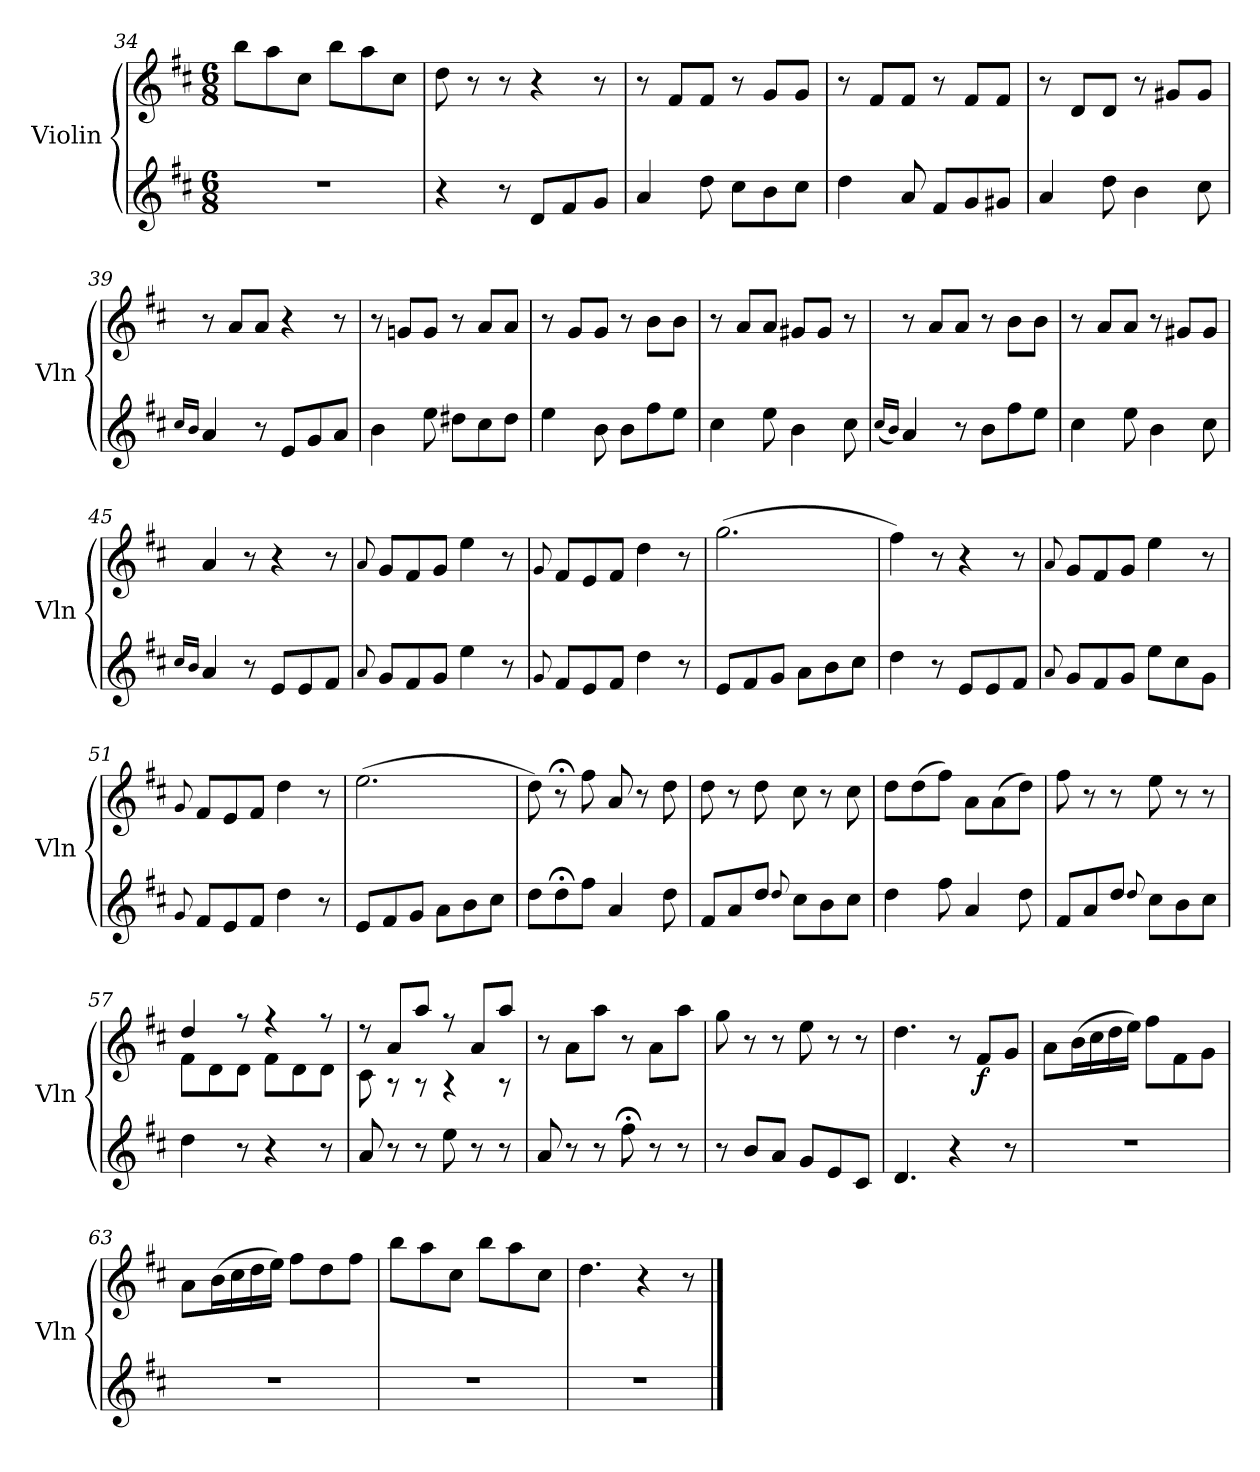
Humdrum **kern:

**kern	**kern	**dynam
*part2	*part1	*part1
*staff2	*staff1	*staff1
*I"Violin	*I"Violin	*
*I'Vln	*I'Vln	*
*clefG2	*clefG2	*
*k[f#c#]	*k[f#c#]	*
*M6/8	*M6/8	*
=34	=34	=34
2.r	8bb\L	.
.	8aa\	.
.	8cc#\J	.
.	8bb\L	.
.	8aa\	.
.	8cc#\J	.
=35	=35	=35
4r	8dd\	.
.	8r	.
8r	8r	.
8d/L	4r	.
8f#/	.	.
8g/J	8r	.
=36	=36	=36
4a/	8r	.
.	8f#/L	.
8dd\	8f#/J	.
8cc#\L	8r	.
8b\	8g/L	.
8cc#\J	8g/J	.
!!LO:LB:g=z
=37	=37	=37
4dd\	8r	.
.	8f#/L	.
8a/	8f#/J	.
8f#/L	8r	.
8g/	8f#/L	.
8g#X/J	8f#/J	.
=38	=38	=38
4a/	8r	.
.	8d/L	.
8dd\	8d/J	.
4b\	8r	.
.	8g#X/L	.
8cc#\	8g#/J	.
=39	=39	=39
16qqcc#/LL	.	.
16qqb/JJ	.	.
4a/	8r	.
.	8a/L	.
8r	8a/J	.
8e/L	4r	.
8g/	.	.
8a/J	8r	.
=40	=40	=40
4b\	8r	.
.	8gn/L	.
8ee\	8g/J	.
8dd#X\L	8r	.
8cc#\	8a/L	.
8dd#\J	8a/J	.
=41	=41	=41
4ee\	8r	.
.	8g/L	.
8b\	8g/J	.
8b\L	8r	.
8ff#\	8b\L	.
8ee\J	8b\J	.
!!LO:LB:g=z
=42	=42	=42
4cc#\	8r	.
.	8a/L	.
8ee\	8a/J	.
4b\	8g#X/L	.
.	8g#/J	.
8cc#\	8r	.
=43	=43	=43
(<16qqcc#/LL	.	.
16qqb/JJ)	.	.
4a/	8r	.
.	8a/L	.
8r	8a/J	.
8b\L	8r	.
8ff#\	8b\L	.
8ee\J	8b\J	.
=44	=44	=44
4cc#\	8r	.
.	8a/L	.
8ee\	8a/J	.
4b\	8r	.
.	8g#X/L	.
8cc#\	8g#/J	.
=45	=45	=45
16qqcc#/LL	.	.
16qqb/JJ	.	.
4a/	4a/	.
8r	8r	.
8e/L	4r	.
8e/	.	.
8f#/J	8r	.
=46	=46	=46
8qqa/	8qqa/	.
8g/L	8g/L	.
8f#/	8f#/	.
8g/J	8g/J	.
4ee\	4ee\	.
8r	8r	.
!!LO:LB:g=z
=47	=47	=47
8qqg/	8qqg/	.
8f#/L	8f#/L	.
8e/	8e/	.
8f#/J	8f#/J	.
4dd\	4dd\	.
8r	8r	.
=48	=48	=48
8e/L	(>2.gg\	.
8f#/	.	.
8g/J	.	.
8a\L	.	.
8b\	.	.
8cc#\J	.	.
=49	=49	=49
4dd\	4ff#\)	.
8r	8r	.
8e/L	4r	.
8e/	.	.
8f#/J	8r	.
=50	=50	=50
8qqa/	8qqa/	.
8g/L	8g/L	.
8f#/	8f#/	.
8g/J	8g/J	.
8ee\L	4ee\	.
8cc#\	.	.
8g\J	8r	.
=51	=51	=51
8qqg/	8qqg/	.
8f#/L	8f#/L	.
8e/	8e/	.
8f#/J	8f#/J	.
4dd\	4dd\	.
8r	8r	.
=52	=52	=52
8e/L	(>2.ee\	.
8f#/	.	.
8g/J	.	.
8a\L	.	.
8b\	.	.
8cc#\J	.	.
!!LO:LB:g=z
=53	=53	=53
8dd\L	8dd\)	.
8dd;<\	8r;<	.
8ff#\J	8ff#\	.
4a/	8a/	.
.	8r	.
8dd\	8dd\	.
=54	=54	=54
8f#/L	8dd\	.
8a/	8r	.
8dd/J	8dd\	.
8qqdd/	.	.
8cc#\L	8cc#\	.
8b\	8r	.
8cc#\J	8cc#\	.
=55	=55	=55
4dd\	8dd\L	.
.	(>8dd\	.
8ff#\	8ff#\J)	.
4a/	8a\L	.
.	(>8a\	.
8dd\	8dd\J)	.
=56	=56	=56
8f#/L	8ff#\	.
8a/	8r	.
8dd/J	8r	.
8qqdd/	.	.
8cc#\L	8ee\	.
8b\	8r	.
8cc#\J	8r	.
=57	=57	=57
*	*^	*
4dd\	4dd/	8f#\L	.
.	.	8d\	.
8r	8r	8d\J	.
4r	4r	8f#\L	.
.	.	8d\	.
8r	8r	8d\J	.
!!LO:LB:g=z	!!
=58	=58	=58	=58
8a/	8r	8c#\	.
8r	8a/L	8r	.
8r	8aa/J	8r	.
8ee\	8r	4r	.
8r	8a/L	.	.
8r	8aa/J	8r	.
*	*v	*v	*
=59	=59	=59
8a/	8r	.
8r	8a\L	.
8r	8aa\J	.
8ff#;<\	8r	.
8r	8a\L	.
8r	8aa\J	.
=60	=60	=60
8r	8gg\	.
8b/L	8r	.
8a/J	8r	.
8g/L	8ee\	.
8e/	8r	.
8c#/J	8r	.
=61	=61	=61
4.d/	4.dd\	.
4r	8r	.
!	!	!LO:DY:b
.	8f#/L	f
8r	8g/J	.
=62	=62	=62
2.r	8a\L	.
.	(>16b\L	.
.	16cc#\	.
.	16dd\	.
.	16ee\JJ)	.
.	8ff#\L	.
.	8f#\	.
.	8g\J	.
!!LO:PB:g=z
=63	=63	=63
2.r	8a\L	.
.	(>16b\L	.
.	16cc#\	.
.	16dd\	.
.	16ee\JJ)	.
.	8ff#\L	.
.	8dd\	.
.	8ff#\J	.
=64	=64	=64
2.r	8bb\L	.
.	8aa\	.
.	8cc#\J	.
.	8bb\L	.
.	8aa\	.
.	8cc#\J	.
=65	=65	=65
2.r	4.dd\	.
.	4r	.
.	8r	.
==	==	==
*-	*-	*-
